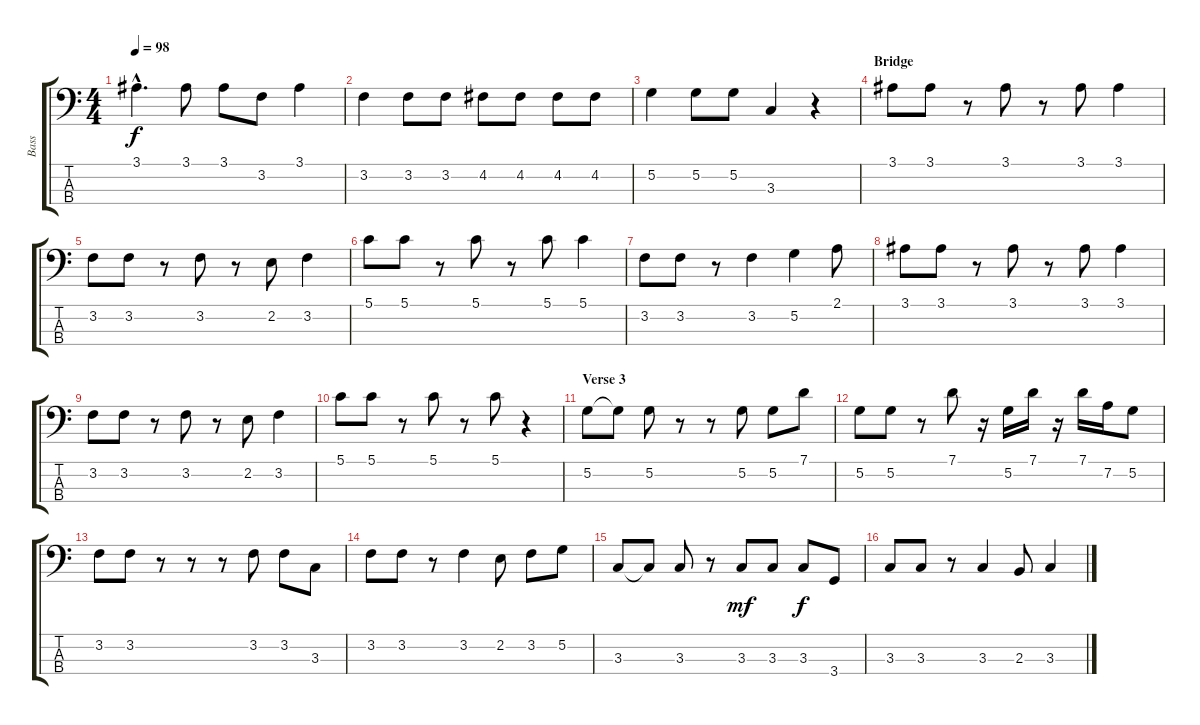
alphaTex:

\track ("Bass" "Bass") {instrument electricbassfinger}
\staff {score tabs}
\tuning (G2 D2 A1 E1) {hide}
\ts (4 4)
\tempo 98
\clef f4
\ks c
3.1{hac}.4{d dy f} 3.1.8 3.1.8 3.2.8 3.1.4 |
3.2.4 3.2.8 3.2.8 4.2.8 4.2.8 4.2.8 4.2.8 |
5.2.4 5.2.8 5.2.8 3.3.4 r.4 |
\section ("" "Bridge")
3.1.8 3.1.8 r.8 3.1.8 r.8 3.1.8 3.1.4 |
3.2.8 3.2.8 r.8 3.2.8 r.8 2.2.8 3.2.4 |
5.1.8 5.1.8 r.8 5.1.8 r.8 5.1.8 5.1.4 |
3.2.8 3.2.8 r.8 3.2.4 5.2.4 2.1.8 |
3.1.8 3.1.8 r.8 3.1.8 r.8 3.1.8 3.1.4 |
3.2.8 3.2.8 r.8 3.2.8 r.8 2.2.8 3.2.4 |
5.1.8 5.1.8 r.8 5.1.8 r.8 5.1.8 r.4 |
\section ("" "Verse 3")
5.2.8 5.2{t}.8 5.2.8 r.8 r.8 5.2.8 5.2.8 7.1.8 |
5.2.8 5.2.8 r.8 7.1.8 r.16 5.2.16 7.1.16 r.16 7.1.16 7.2.16 5.2.8 |
3.2.8 3.2.8 r.8 r.8 r.8 3.2.8 3.2.8 3.3.8 |
3.2.8 3.2.8 r.8 3.2.4 2.2.8 3.2.8 5.2.8 |
3.3.8 3.3{t}.8 3.3.8 r.8 3.3.8{dy mf} 3.3.8 3.3.8{dy f} 3.4.8 |
3.3.8 3.3.8 r.8 3.3.4 2.3.8 3.3.4
